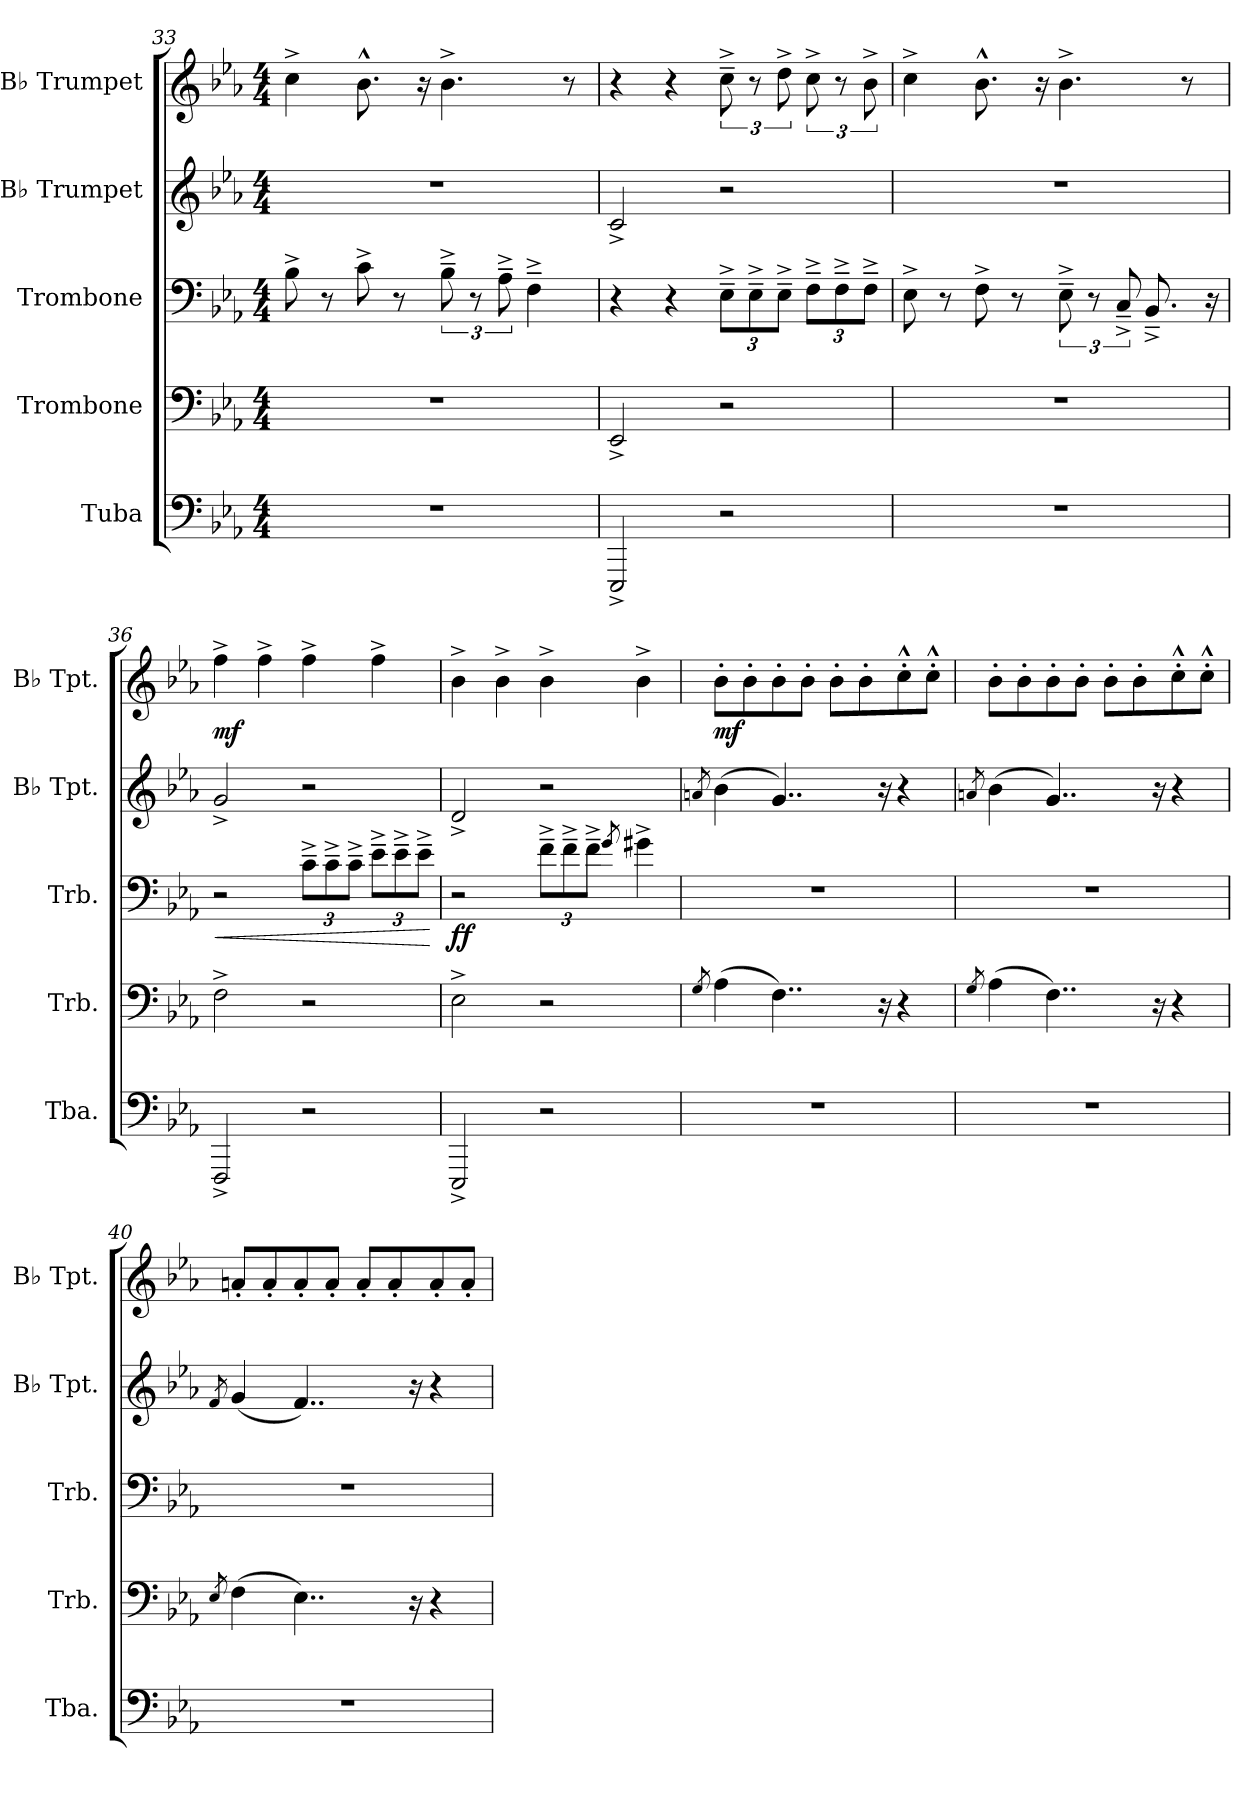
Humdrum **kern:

**kern	**kern	**dynam	**kern	**dynam	**kern	**dynam	**kern	**dynam
*part5	*part4	*part4	*part3	*part3	*part2	*part2	*part1	*part1
*staff5	*staff4	*staff4	*staff3	*staff3	*staff2	*staff2	*staff1	*staff1
*I"Tuba	*I"Trombone	*	*I"Trombone	*	*I"B♭ Trumpet	*	*I"B♭ Trumpet	*
*I'Tba.	*I'Trb.	*	*I'Trb.	*	*I'B♭ Tpt.	*	*I'B♭ Tpt.	*
*clefF4	*clefF4	*	*clefF4	*	*clefG2	*	*clefG2	*
*	*	*	*	*	*ITrd1c2	*	*ITrd1c2	*
*k[b-e-a-]	*k[b-e-a-]	*	*k[b-e-a-]	*	*k[b-e-a-d-g-]	*	*k[b-e-a-d-g-]	*
*M4/4	*M4/4	*	*M4/4	*	*M4/4	*	*M4/4	*
=33	=33	=33	=33	=33	=33	=33	=33	=33
1r	1r	.	8B-^\	.	1r	.	4b-^\	.
.	.	.	8r	.	.	.	.	.
.	.	.	8c^\	.	.	.	8.a-^^\	.
.	.	.	8r	.	.	.	.	.
.	.	.	.	.	.	.	16r	.
.	.	.	12B-^~\	.	.	.	4.a-^\	.
.	.	.	12r	.	.	.	.	.
.	.	.	12A-^~\	.	.	.	.	.
.	.	.	4F^~\	.	.	.	.	.
.	.	.	.	.	.	.	8r	.
=34	=34	=34	=34	=34	=34	=34	=34	=34
2EEE-^/	2EE-^/	.	4r	.	2B-^/	.	4r	.
.	.	.	4r	.	.	.	4r	.
*	*	*	*Xbrackettup	*	*	*	*	*
2r	2r	.	12E-^~\L	.	2r	.	12b-^~\	.
.	.	.	12E-^~\	.	.	.	12r	.
.	.	.	12E-^~\J	.	.	.	12cc^\	.
.	.	.	12F^~\L	.	.	.	12b-^\	.
.	.	.	12F^~\	.	.	.	12r	.
.	.	.	12F^~\J	.	.	.	12a-^\	.
=35	=35	=35	=35	=35	=35	=35	=35	=35
1r	1r	.	8E-^\	.	1r	.	4b-^\	.
.	.	.	8r	.	.	.	.	.
.	.	.	8F^\	.	.	.	8.a-^^\	.
.	.	.	8r	.	.	.	.	.
.	.	.	.	.	.	.	16r	.
*	*	*	*brackettup	*	*	*	*	*
.	.	.	12E-^~\	.	.	.	4.a-^\	.
.	.	.	12r	.	.	.	.	.
.	.	.	12C^~/	.	.	.	.	.
.	.	.	8.BB-^~/	.	.	.	.	.
.	.	.	.	.	.	.	8r	.
.	.	.	16r	.	.	.	.	.
!!LO:LB:g=z
=36	=36	=36	=36	=36	=36	=36	=36	=36
!	!	!	!	!LO:HP:b	!	!	!	!LO:DY:b
2FFF^/	2F^\	.	2r	<	2f^/	.	4ee-^\	mf
.	.	.	.	.	.	.	4ee-^\	.
*	*	*	*Xbrackettup	*	*	*	*	*
2r	2r	.	12c^~\L	.	2r	.	4ee-^\	.
.	.	.	12c^~\	.	.	.	.	.
.	.	.	12c^~\J	.	.	.	.	.
.	.	.	12e-^~\L	.	.	.	4ee-^\	.
.	.	.	12e-^~\	.	.	.	.	.
.	.	.	12e-^~\J	.	.	.	.	.
.	.	.	.	[	.	.	.	.
=37	=37	=37	=37	=37	=37	=37	=37	=37
!	!	!	!	!LO:DY:b	!	!	!	!
2EEE-^/	2E-^\	.	2r	ff	2c^/	.	4a-^\	.
.	.	.	.	.	.	.	4a-^\	.
2r	2r	.	12f^~\L	.	2r	.	4a-^\	.
.	.	.	12f^~\	.	.	.	.	.
.	.	.	12f^~\J	.	.	.	.	.
.	.	.	8qg/	.	.	.	.	.
.	.	.	4g#X^\	.	.	.	4a-^\	.
=38	=38	=38	=38	=38	=38	=38	=38	=38
*	*	*	*	*	*	*	*MM56	*
.	8qG/	.	.	.	8qgn/	.	.	.
!	!	!LO:DY:b	!	!	!	!	!	!
!	!	!LO:DY:n=1:b	!	!	!	!LO:DY:b	!	!
!	!	!	!	!	!	!LO:DY:n=1:b	!	!LO:DY:b
1r	(4A-\	mp mf	1r	.	(4a-\	mp mf	8a-'\L	mf
.	.	.	.	.	.	.	8a-'\	.
.	4..F\)	.	.	.	4..f/)	.	8a-'\	.
.	.	.	.	.	.	.	8a-'\J	.
.	.	.	.	.	.	.	8a-'\L	.
.	.	.	.	.	.	.	8a-'\	.
.	16r	.	.	.	16r	.	.	.
.	4r	.	.	.	4r	.	8b-'^^\	.
.	.	.	.	.	.	.	8b-'^^\J	.
=39	=39	=39	=39	=39	=39	=39	=39	=39
.	8qG/	.	.	.	8qgn/	.	.	.
1r	(4A-\	.	1r	.	(4a-\	.	8a-'\L	.
.	.	.	.	.	.	.	8a-'\	.
.	4..F\)	.	.	.	4..f/)	.	8a-'\	.
.	.	.	.	.	.	.	8a-'\J	.
.	.	.	.	.	.	.	8a-'\L	.
.	.	.	.	.	.	.	8a-'\	.
.	16r	.	.	.	16r	.	.	.
.	4r	.	.	.	4r	.	8b-'^^\	.
.	.	.	.	.	.	.	8b-'^^\J	.
!!LO:PB:g=z
=40	=40	=40	=40	=40	=40	=40	=40	=40
.	8qE-/	.	.	.	8qe-/	.	.	.
1r	(4F\	.	1r	.	(4f/	.	8gn'/L	.
.	.	.	.	.	.	.	8g'/	.
.	4..E-\)	.	.	.	4..e-/)	.	8g'/	.
.	.	.	.	.	.	.	8g'/J	.
.	.	.	.	.	.	.	8g'/L	.
.	.	.	.	.	.	.	8g'/	.
.	16r	.	.	.	16r	.	.	.
.	4r	.	.	.	4r	.	8g'/	.
.	.	.	.	.	.	.	8g'/J	.
=	=	=	=	=	=	=	=	=
*-	*-	*-	*-	*-	*-	*-	*-	*-
